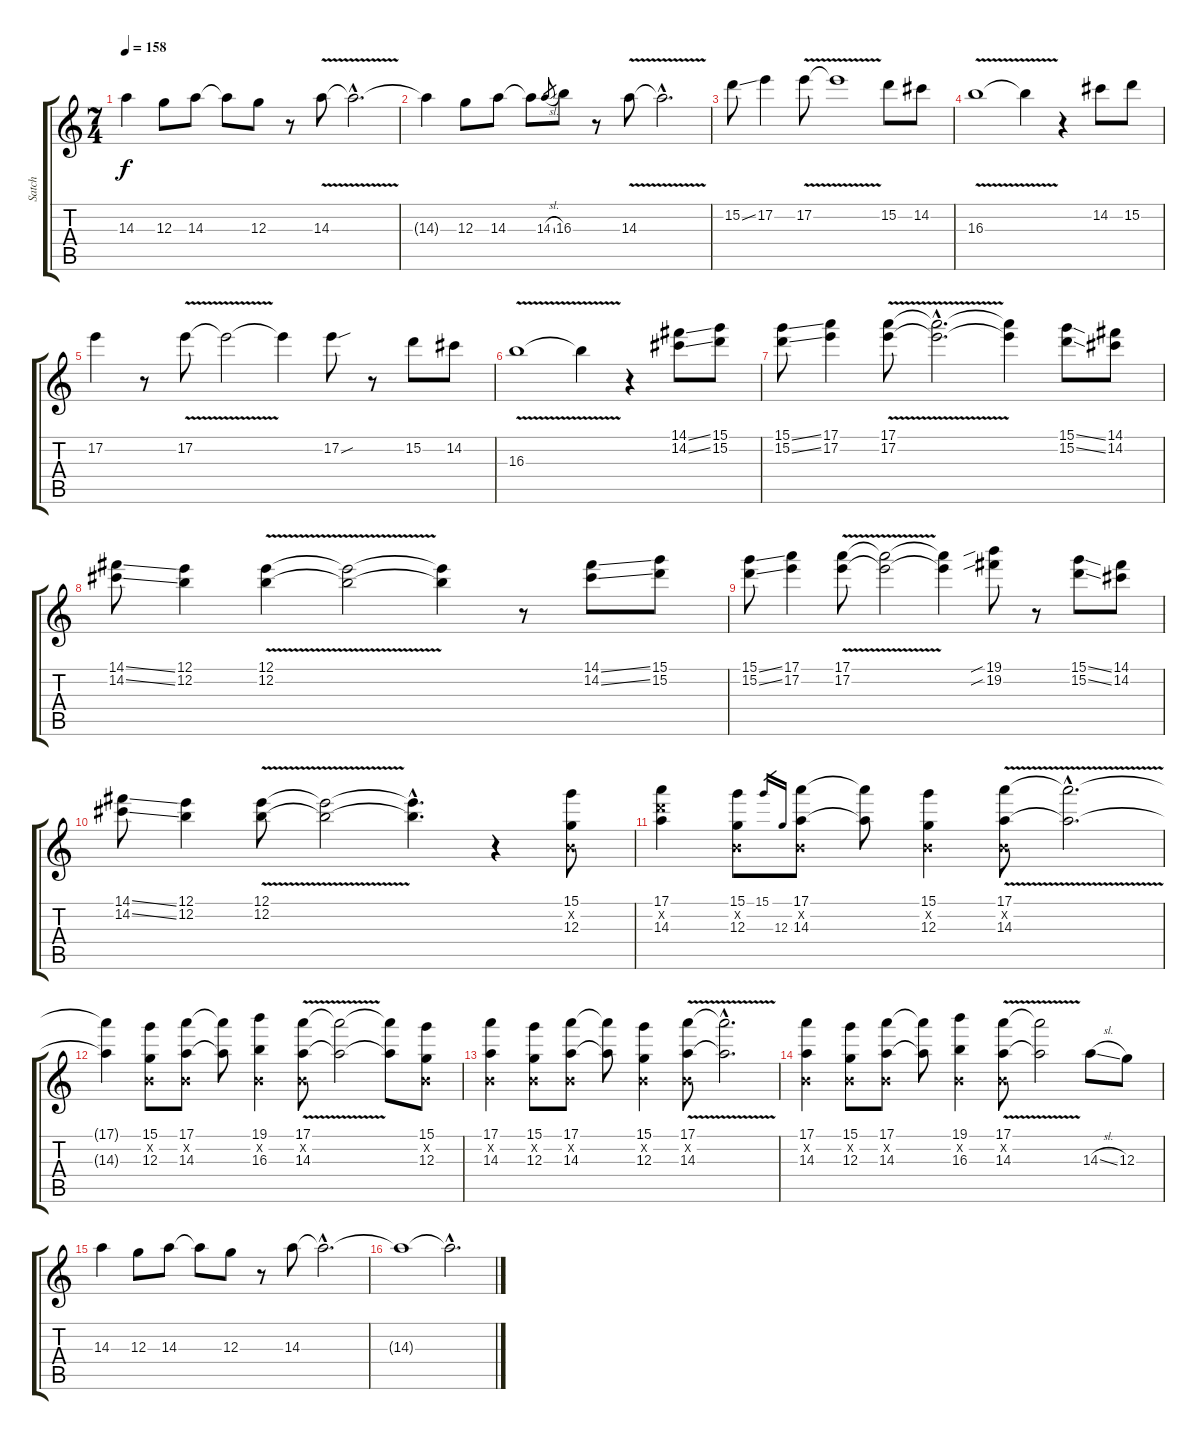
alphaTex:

\track ("Satch" "Satch") {instrument distortionguitar}
\staff {score tabs}
\tuning (E4 B3 G3 D3 A2 E2) {hide}
\ts (7 4)
\tempo 158
\clef g2
\ks c
14.3.4{dy f} 12.3.8 14.3.8 14.3{t}.8 12.3.8 r.8 14.3{v}.8 14.3{hac t}.2{d} |
14.3{t}.4 12.3.8 14.3.8 14.3{t}.8 14.3{sl}.8{gr} 16.3.8 r.8 14.3{v}.8 14.3{hac t}.2{d} |
15.2{ss}.8 17.2.4 17.2{v}.8 17.2{t}.1 15.2.8 14.2.8 |
16.3{v}.1 16.3{t}.4 r.4 14.2.8 15.2.8 |
17.2.4 r.8 17.2{v}.8 17.2{t}.2 17.2{t}.4 17.2{sou}.8 r.8 15.2.8 14.2.8 |
16.3{v}.1 16.3{t}.4 r.4 (14.1{ss} 14.2{ss}).8 (15.1 15.2).8 |
(15.1{ss} 15.2{ss}).8 (17.1 17.2).4 (17.1{v} 17.2{v}).8 (17.1{hac t} 17.2{hac t}).2{d} (17.1{t} 17.2{t}).4 (15.1{ss} 15.2{ss}).8 (14.1 14.2).8 |
(14.1{ss} 14.2{ss}).8 (12.1 12.2).4 (12.1{v} 12.2{v}).4 (12.1{t} 12.2{t}).2 (12.1{t} 12.2{t}).4 r.8 (14.1{ss} 14.2{ss}).8 (15.1 15.2).8 |
(15.1{ss} 15.2{ss}).8 (17.1 17.2).4 (17.1{v} 17.2{v}).8 (17.1{t} 17.2{t}).2 (17.1{t} 17.2{t}).4 (19.1{sib} 19.2{sib}).8 r.8 (15.1{ss} 15.2{ss}).8 (14.1 14.2).8 |
(14.1{ss} 14.2{ss}).8 (12.1 12.2).4 (12.1{v} 12.2{v}).8 (12.1{t} 12.2{t}).2 (12.1{hac t} 12.2{hac t}).4{d} r.4 (15.1 0.2{x} 12.3).8 |
(17.1 15.2{x} 14.3).4 (15.1 0.2{x} 12.3).8 15.1.16{gr} 12.3.16{gr} (17.1 0.2{x} 14.3).8 (17.1{t} 14.3{t}).8 (15.1 0.2{x} 12.3).4 (17.1{v} 0.2{x} 14.3{v}).8 (17.1{hac t} 14.3{hac t}).2{d} |
(17.1{t} 14.3{t}).4 (15.1 0.2{x} 12.3).8 (17.1 0.2{x} 14.3).8 (17.1{t} 14.3{t}).8 (19.1 0.2{x} 16.3).4 (17.1{v} 0.2{x} 14.3{v}).8 (17.1{t} 14.3{t}).2 (17.1{t} 14.3{t}).8 (15.1 0.2{x} 12.3).8 |
(17.1 0.2{x} 14.3).4 (15.1 0.2{x} 12.3).8 (17.1 0.2{x} 14.3).8 (17.1{t} 14.3{t}).8 (15.1 0.2{x} 12.3).4 (17.1{v} 0.2{x} 14.3{v}).8 (17.1{hac t} 14.3{hac t}).2{d} |
(17.1 0.2{x} 14.3).4 (15.1 0.2{x} 12.3).8 (17.1 0.2{x} 14.3).8 (17.1{t} 14.3{t}).8 (19.1 0.2{x} 16.3).4 (17.1{v} 0.2{x} 14.3{v}).8 (17.1{t} 14.3{t}).2 14.3{sl}.8 12.3.8 |
14.3.4 12.3.8 14.3.8 14.3{t}.8 12.3.8 r.8 14.3.8 14.3{hac t}.2{d} |
14.3{t}.1 14.3{hac t}.2{d}
